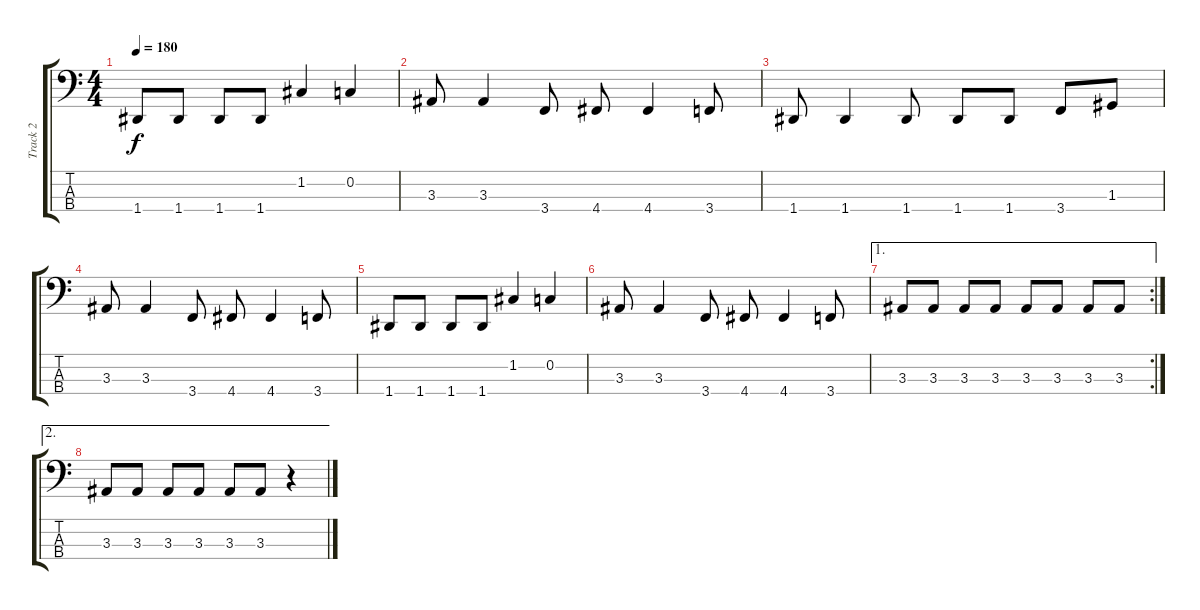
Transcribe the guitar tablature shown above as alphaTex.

\track ("Track 2" "Track 2") {instrument electricbasspick}
\staff {score tabs}
\tuning (F2 C2 G1 D1) {hide}
\ts (4 4)
\tempo 180
\clef f4
\ks c
1.4.8{dy f} 1.4.8 1.4.8 1.4.8 1.2.4 0.2.4 |
3.3.8 3.3.4 3.4.8 4.4.8 4.4.4 3.4.8 |
1.4.8 1.4.4 1.4.8 1.4.8 1.4.8 3.4.8 1.3.8 |
3.3.8 3.3.4 3.4.8 4.4.8 4.4.4 3.4.8 |
1.4.8 1.4.8 1.4.8 1.4.8 1.2.4 0.2.4 |
3.3.8 3.3.4 3.4.8 4.4.8 4.4.4 3.4.8 |
\ae 1
\rc 2
3.3.8 3.3.8 3.3.8 3.3.8 3.3.8 3.3.8 3.3.8 3.3.8 |
\ae 2
3.3.8 3.3.8 3.3.8 3.3.8 3.3.8 3.3.8 r.4
